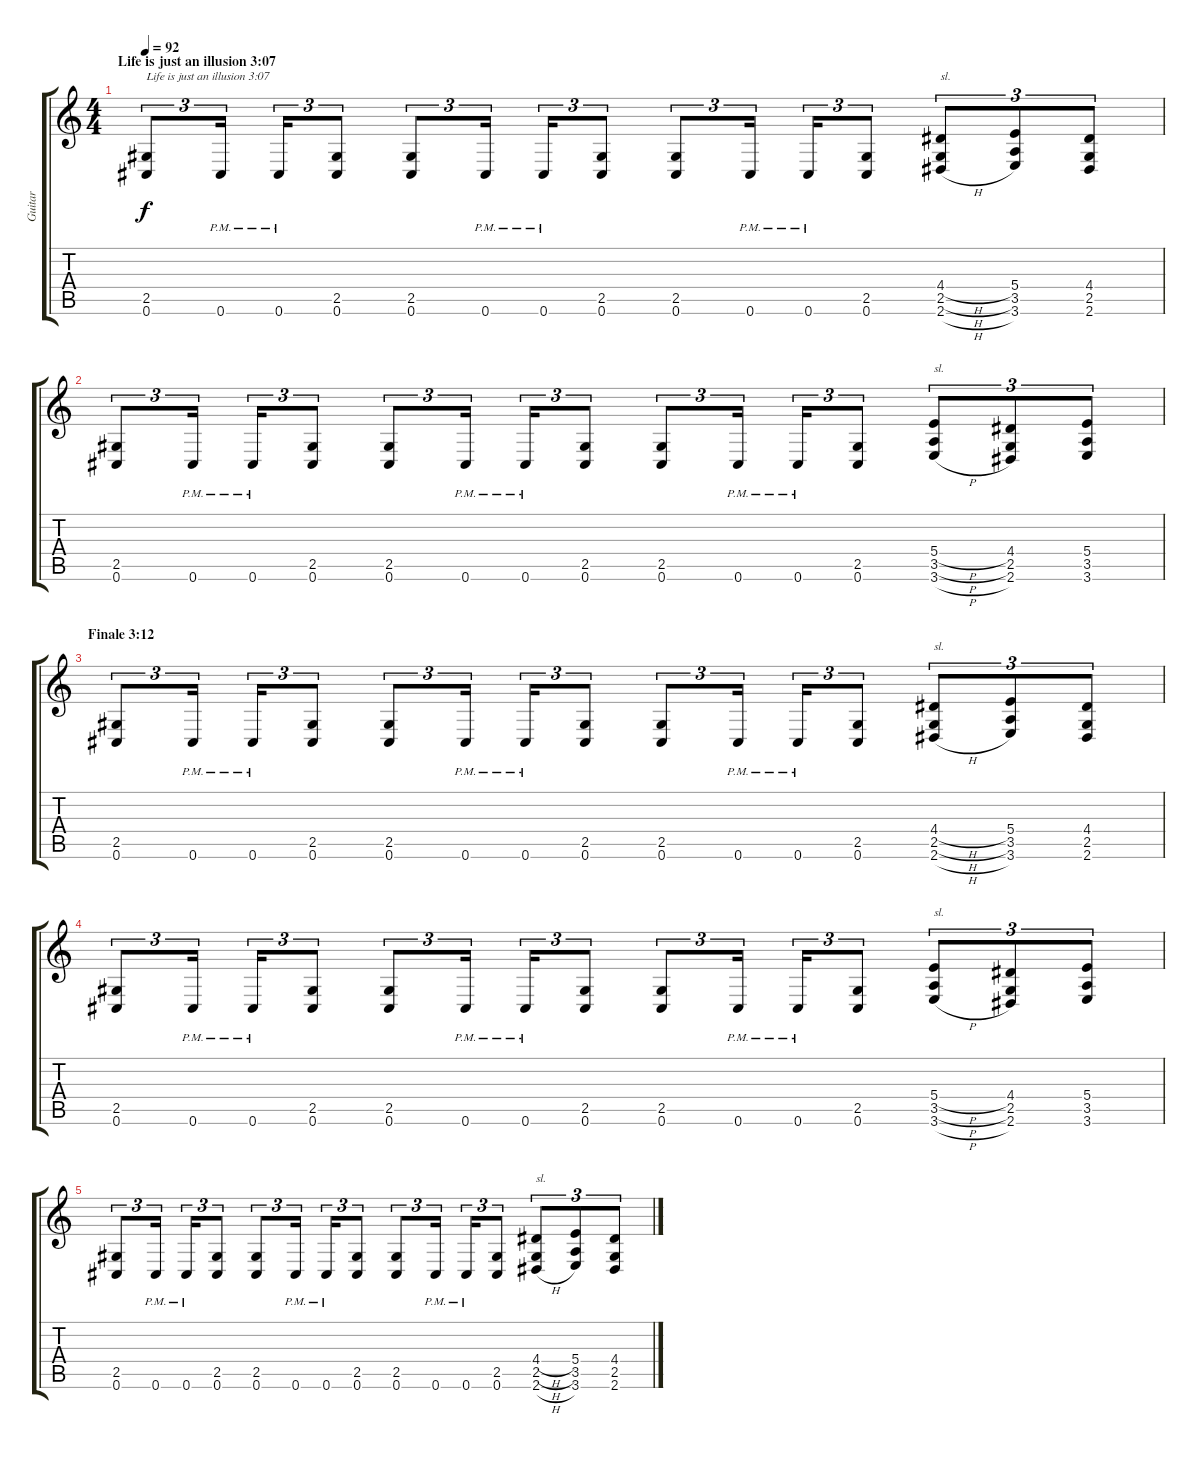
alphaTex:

\track ("Guitar" "Guitar") {instrument distortionguitar}
\staff {score tabs}
\tuning (Db4 Ab3 E3 B2 Gb2 Db2) {hide}
\ts (4 4)
\section ("" "Life is just an illusion 3:07")
\tempo 92
\clef g2
\ks c
(2.5 0.6).8{tu (3 2) txt "Life is just an illusion 3:07" dy f} 0.6{pm}.16{tu (3 2)} 0.6{pm}.16{tu (3 2)} (2.5 0.6).8{tu (3 2)} (2.5 0.6).8{tu (3 2)} 0.6{pm}.16{tu (3 2)} 0.6{pm}.16{tu (3 2)} (2.5 0.6).8{tu (3 2)} (2.5 0.6).8{tu (3 2)} 0.6{pm}.16{tu (3 2)} 0.6{pm}.16{tu (3 2)} (2.5 0.6).8{tu (3 2)} (4.4{h} 2.5{h} 2.6{h}).8{tu (3 2) txt "sl."} (5.4 3.5 3.6).8{tu (3 2)} (4.4 2.5 2.6).8{tu (3 2)} |
(2.5 0.6).8{tu (3 2)} 0.6{pm}.16{tu (3 2)} 0.6{pm}.16{tu (3 2)} (2.5 0.6).8{tu (3 2)} (2.5 0.6).8{tu (3 2)} 0.6{pm}.16{tu (3 2)} 0.6{pm}.16{tu (3 2)} (2.5 0.6).8{tu (3 2)} (2.5 0.6).8{tu (3 2)} 0.6{pm}.16{tu (3 2)} 0.6{pm}.16{tu (3 2)} (2.5 0.6).8{tu (3 2)} (5.4{h} 3.5{h} 3.6{h}).8{tu (3 2) txt "sl."} (4.4 2.5 2.6).8{tu (3 2)} (5.4 3.5 3.6).8{tu (3 2)} |
\section ("" "Finale 3:12")
(2.5 0.6).8{tu (3 2)} 0.6{pm}.16{tu (3 2)} 0.6{pm}.16{tu (3 2)} (2.5 0.6).8{tu (3 2)} (2.5 0.6).8{tu (3 2)} 0.6{pm}.16{tu (3 2)} 0.6{pm}.16{tu (3 2)} (2.5 0.6).8{tu (3 2)} (2.5 0.6).8{tu (3 2)} 0.6{pm}.16{tu (3 2)} 0.6{pm}.16{tu (3 2)} (2.5 0.6).8{tu (3 2)} (4.4{h} 2.5{h} 2.6{h}).8{tu (3 2) txt "sl."} (5.4 3.5 3.6).8{tu (3 2)} (4.4 2.5 2.6).8{tu (3 2)} |
(2.5 0.6).8{tu (3 2)} 0.6{pm}.16{tu (3 2)} 0.6{pm}.16{tu (3 2)} (2.5 0.6).8{tu (3 2)} (2.5 0.6).8{tu (3 2)} 0.6{pm}.16{tu (3 2)} 0.6{pm}.16{tu (3 2)} (2.5 0.6).8{tu (3 2)} (2.5 0.6).8{tu (3 2)} 0.6{pm}.16{tu (3 2)} 0.6{pm}.16{tu (3 2)} (2.5 0.6).8{tu (3 2)} (5.4{h} 3.5{h} 3.6{h}).8{tu (3 2) txt "sl."} (4.4 2.5 2.6).8{tu (3 2)} (5.4 3.5 3.6).8{tu (3 2)} |
(2.5 0.6).8{tu (3 2)} 0.6{pm}.16{tu (3 2)} 0.6{pm}.16{tu (3 2)} (2.5 0.6).8{tu (3 2)} (2.5 0.6).8{tu (3 2)} 0.6{pm}.16{tu (3 2)} 0.6{pm}.16{tu (3 2)} (2.5 0.6).8{tu (3 2)} (2.5 0.6).8{tu (3 2)} 0.6{pm}.16{tu (3 2)} 0.6{pm}.16{tu (3 2)} (2.5 0.6).8{tu (3 2)} (4.4{h} 2.5{h} 2.6{h}).8{tu (3 2) txt "sl."} (5.4 3.5 3.6).8{tu (3 2)} (4.4 2.5 2.6).8{tu (3 2)}
